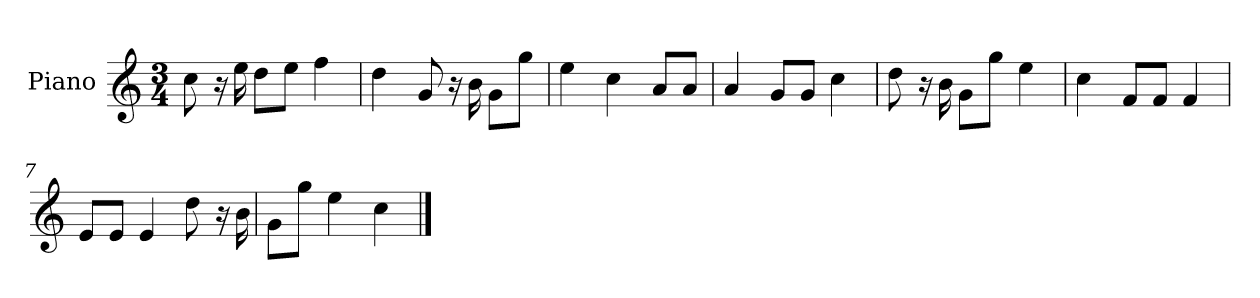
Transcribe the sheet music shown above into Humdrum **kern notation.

**kern
*part1
*staff1
*I"Piano
*I'P-no
*clefG2
*k[]
*M3/4
*MM92
=1
8cc\
16r
16ee\
8dd\L
8ee\J
4ff\
=2
4dd\
8g/
16r
16b\
8g\L
8gg\J
=3
4ee\
4cc\
8a/L
8a/J
=4
4a/
8g/L
8g/J
4cc\
=5
8dd\
16r
16b\
8g\L
8gg\J
4ee\
=6
4cc\
8f/L
8f/J
4f/
=7
8e/L
8e/J
4e/
8dd\
16r
16b\
!!LO:LB:g=z
=8
8g\L
8gg\J
4ee\
4cc\
==
*-
